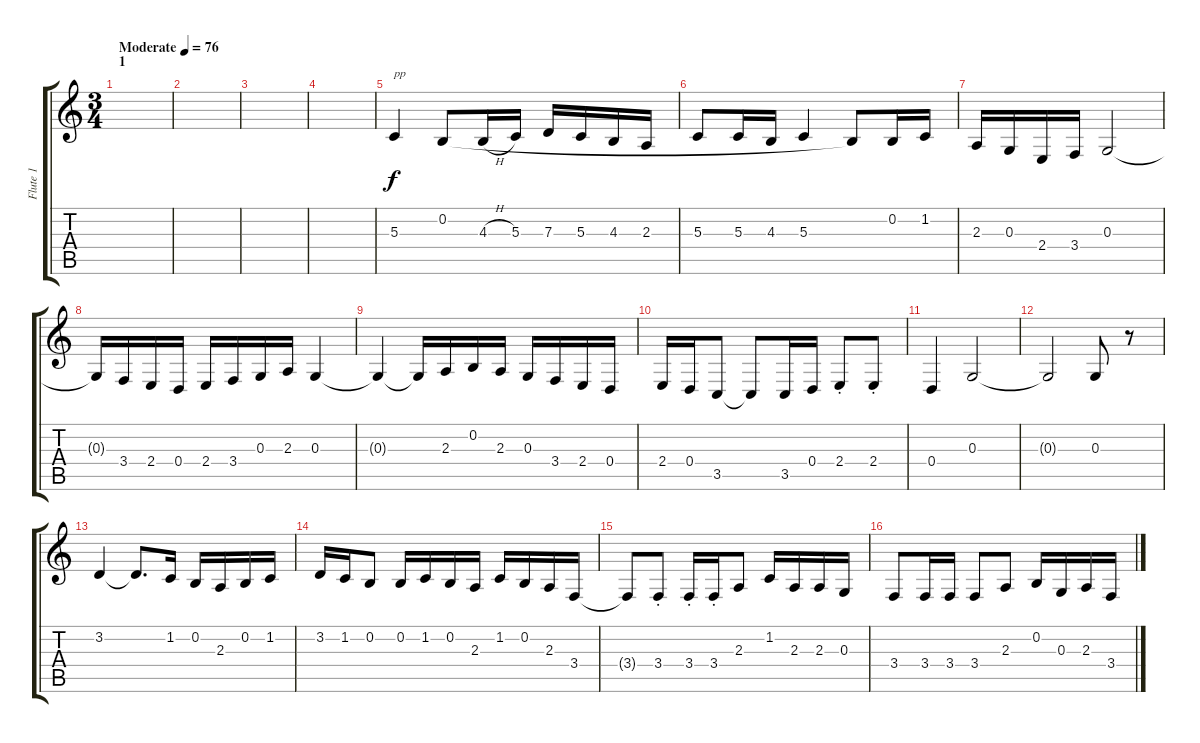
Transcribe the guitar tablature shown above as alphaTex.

\track ("Flute 1" "Flute 1") {instrument flute}
\staff {score tabs}
\tuning (E4 B3 G3 D3 A2 E2) {hide}
\ts (3 4)
\section ("" "1")
\tempo (76 "Moderate")
\clef g2
\ks c
|
|
|
|
5.3.4{txt "pp"} 0.2.8 4.3{h}.16 5.3.16 7.3.16 5.3.16 4.3.16 2.3.16 |
5.3.8 5.3.16 4.3.16 5.3.4 0.2{t}.8 0.2.16 1.2.16 |
2.3.16 0.3.16 2.4.16 3.4.16 0.3.2 |
0.3{t}.16 3.4.16 2.4.16 0.4.16 2.4.16 3.4.16 0.3.16 2.3.16 0.3.4 |
0.3{t}.4 0.3{t}.16 2.3.16 0.2.16 2.3.16 0.3.16 3.4.16 2.4.16 0.4.16 |
2.4.16 0.4.16 3.5.8 3.5{t}.8 3.5.16 0.4.16 2.4{st}.8 2.4{st}.8 |
0.4.4 0.3.2 |
0.3{t}.2 0.3.8 r.8 |
3.2.4 3.2{t}.8{d} 1.2.16 0.2.16 2.3.16 0.2.16 1.2.16 |
3.2.16 1.2.16 0.2.8 0.2.16 1.2.16 0.2.16 2.3.16 1.2.16 0.2.16 2.3.16 3.4.16 |
3.4{t}.8 3.4{st}.8 3.4{st}.16 3.4{st}.16 2.3.8 1.2.16 2.3.16 2.3.16 0.3.16 |
3.4.8 3.4.16 3.4.16 3.4.8 2.3.8 0.2.16 0.3.16 2.3.16 3.4.16
